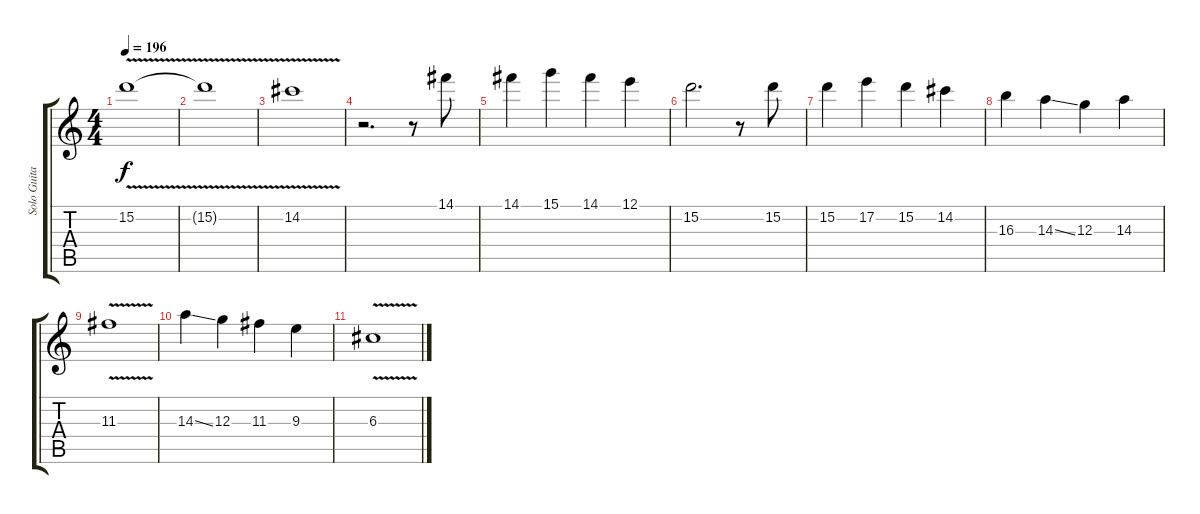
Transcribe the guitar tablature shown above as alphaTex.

\track ("Solo Guitar(L)" "Solo Guita") {instrument distortionguitar}
\staff {score tabs}
\tuning (E4 B3 G3 D3 A2 E2) {hide}
\ts (4 4)
\tempo 196
\clef g2
\ks c
15.2{v}.1{dy f} |
15.2{t}.1 |
14.2{v}.1 |
r.2{d} r.8 14.1.8 |
14.1.4 15.1.4 14.1.4 12.1.4 |
15.2.2{d} r.8 15.2.8 |
15.2.4 17.2.4 15.2.4 14.2.4 |
16.3.4 14.3{ss}.4 12.3.4 14.3.4 |
11.3{v}.1 |
14.3{ss}.4 12.3.4 11.3.4 9.3.4 |
6.3{v}.1
